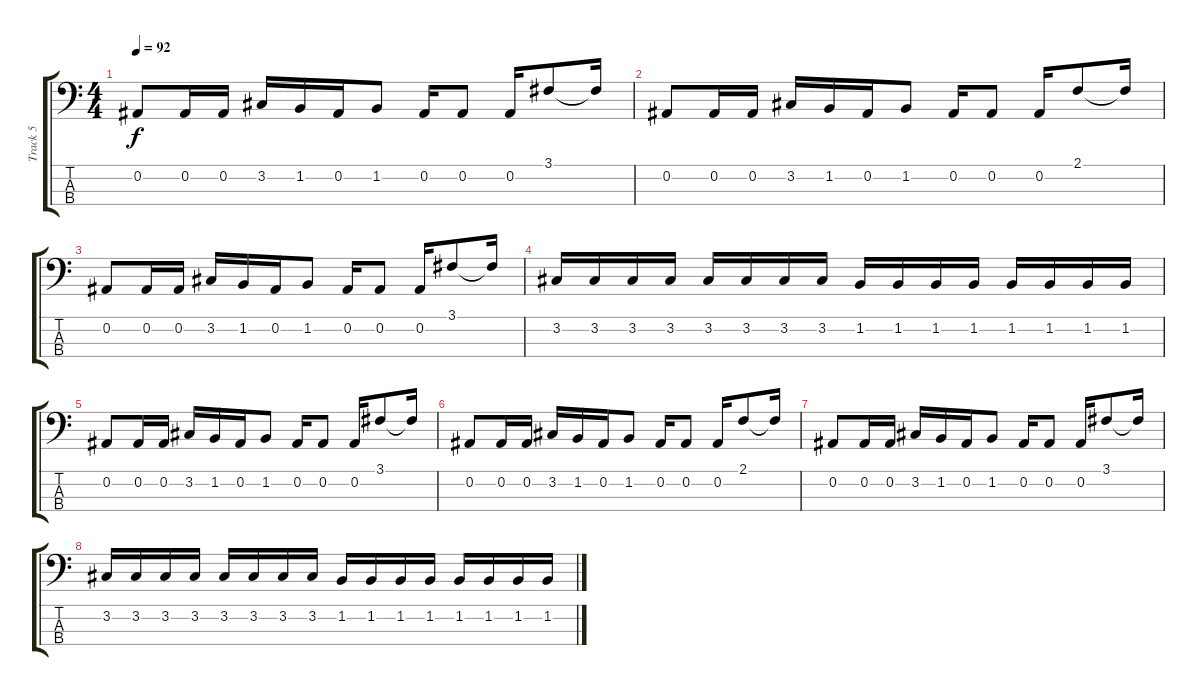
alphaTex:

\track ("Track 5" "Track 5") {instrument electricbassfinger}
\staff {score tabs}
\tuning (Eb2 Bb1 F1 Bb0) {hide}
\ts (4 4)
\tempo 92
\clef f4
\ks c
0.2.8{dy f} 0.2.16 0.2.16 3.2.16 1.2.16 0.2.16 1.2.8 0.2.16 0.2.8 0.2.16 3.1.8 3.1{t}.16 |
0.2.8 0.2.16 0.2.16 3.2.16 1.2.16 0.2.16 1.2.8 0.2.16 0.2.8 0.2.16 2.1.8 2.1{t}.16 |
0.2.8 0.2.16 0.2.16 3.2.16 1.2.16 0.2.16 1.2.8 0.2.16 0.2.8 0.2.16 3.1.8 3.1{t}.16 |
3.2.16 3.2.16 3.2.16 3.2.16 3.2.16 3.2.16 3.2.16 3.2.16 1.2.16 1.2.16 1.2.16 1.2.16 1.2.16 1.2.16 1.2.16 1.2.16 |
0.2.8 0.2.16 0.2.16 3.2.16 1.2.16 0.2.16 1.2.8 0.2.16 0.2.8 0.2.16 3.1.8 3.1{t}.16 |
0.2.8 0.2.16 0.2.16 3.2.16 1.2.16 0.2.16 1.2.8 0.2.16 0.2.8 0.2.16 2.1.8 2.1{t}.16 |
0.2.8 0.2.16 0.2.16 3.2.16 1.2.16 0.2.16 1.2.8 0.2.16 0.2.8 0.2.16 3.1.8 3.1{t}.16 |
3.2.16 3.2.16 3.2.16 3.2.16 3.2.16 3.2.16 3.2.16 3.2.16 1.2.16 1.2.16 1.2.16 1.2.16 1.2.16 1.2.16 1.2.16 1.2.16
